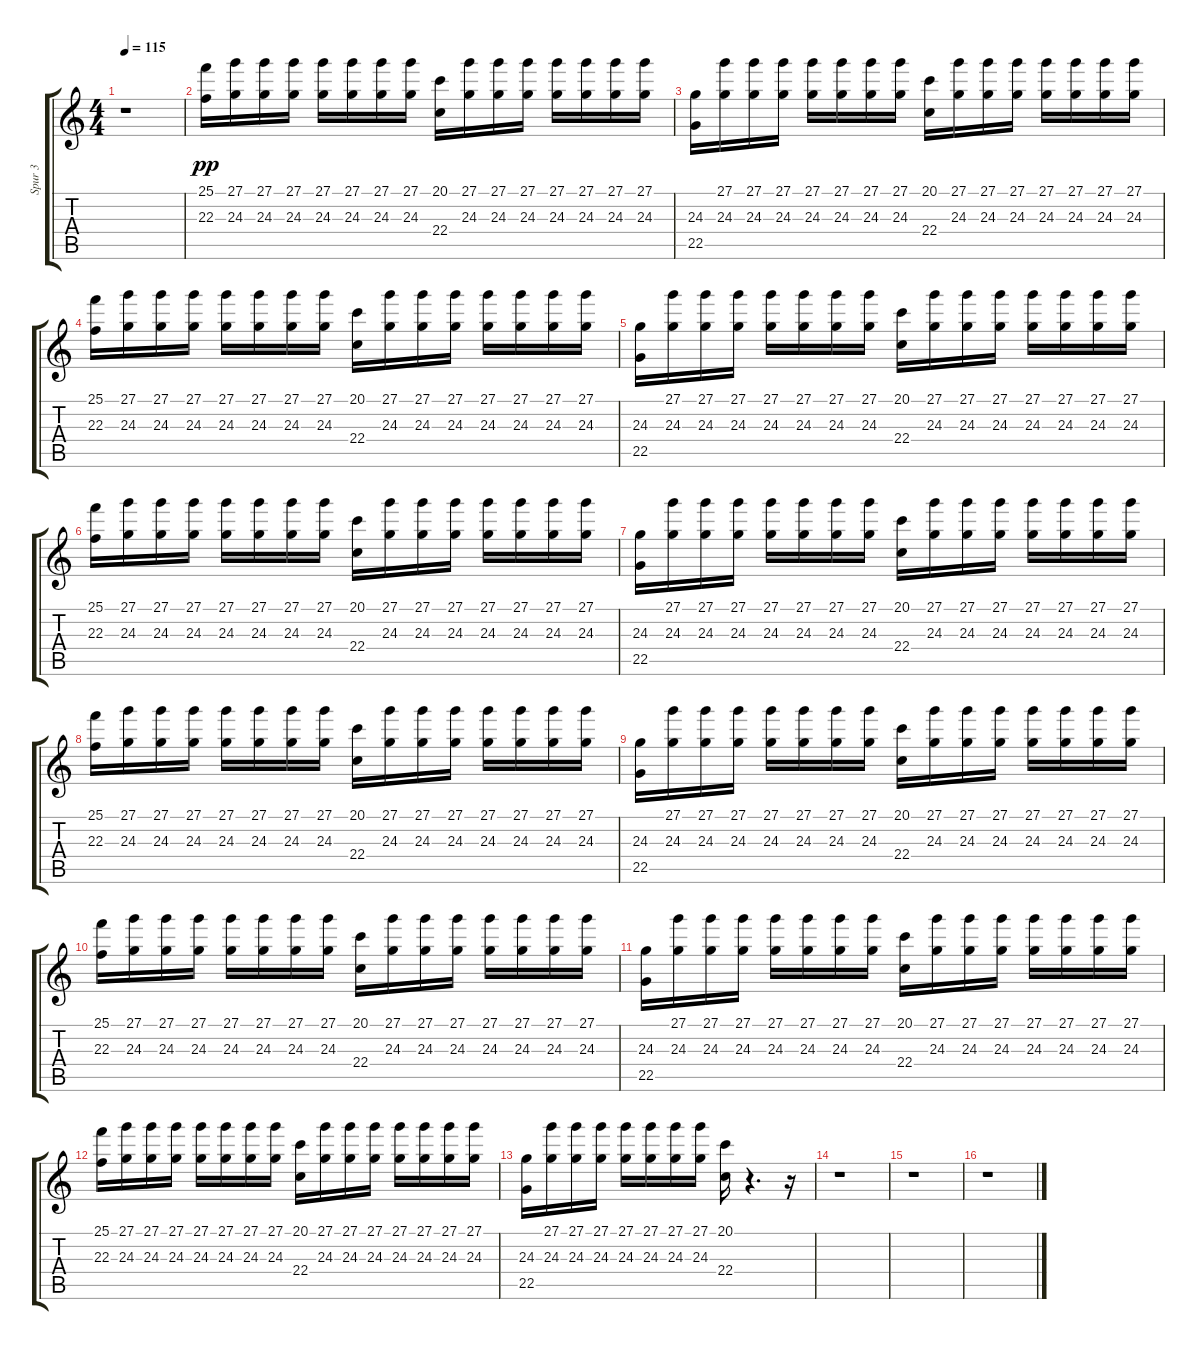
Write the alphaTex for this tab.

\track ("Spur 3" "Spur 3") {instrument acousticgrandpiano}
\staff {score tabs}
\tuning (E4 B3 G3 D3 A2 E2) {hide}
\ts (4 4)
\tempo 115
\clef g2
\ks c
r.1{dy p} |
(25.1 22.3).16{dy pp} (27.1 24.3).16 (27.1 24.3).16 (27.1 24.3).16 (27.1 24.3).16 (27.1 24.3).16 (27.1 24.3).16 (27.1 24.3).16 (20.1 22.4).16 (27.1 24.3).16 (27.1 24.3).16 (27.1 24.3).16 (27.1 24.3).16 (27.1 24.3).16 (27.1 24.3).16 (27.1 24.3).16 |
(24.3 22.5).16 (27.1 24.3).16 (27.1 24.3).16 (27.1 24.3).16 (27.1 24.3).16 (27.1 24.3).16 (27.1 24.3).16 (27.1 24.3).16 (20.1 22.4).16 (27.1 24.3).16 (27.1 24.3).16 (27.1 24.3).16 (27.1 24.3).16 (27.1 24.3).16 (27.1 24.3).16 (27.1 24.3).16 |
(25.1 22.3).16 (27.1 24.3).16 (27.1 24.3).16 (27.1 24.3).16 (27.1 24.3).16 (27.1 24.3).16 (27.1 24.3).16 (27.1 24.3).16 (20.1 22.4).16 (27.1 24.3).16 (27.1 24.3).16 (27.1 24.3).16 (27.1 24.3).16 (27.1 24.3).16 (27.1 24.3).16 (27.1 24.3).16 |
(24.3 22.5).16 (27.1 24.3).16 (27.1 24.3).16 (27.1 24.3).16 (27.1 24.3).16 (27.1 24.3).16 (27.1 24.3).16 (27.1 24.3).16 (20.1 22.4).16 (27.1 24.3).16 (27.1 24.3).16 (27.1 24.3).16 (27.1 24.3).16 (27.1 24.3).16 (27.1 24.3).16 (27.1 24.3).16 |
(25.1 22.3).16 (27.1 24.3).16 (27.1 24.3).16 (27.1 24.3).16 (27.1 24.3).16 (27.1 24.3).16 (27.1 24.3).16 (27.1 24.3).16 (20.1 22.4).16 (27.1 24.3).16 (27.1 24.3).16 (27.1 24.3).16 (27.1 24.3).16 (27.1 24.3).16 (27.1 24.3).16 (27.1 24.3).16 |
(24.3 22.5).16 (27.1 24.3).16 (27.1 24.3).16 (27.1 24.3).16 (27.1 24.3).16 (27.1 24.3).16 (27.1 24.3).16 (27.1 24.3).16 (20.1 22.4).16 (27.1 24.3).16 (27.1 24.3).16 (27.1 24.3).16 (27.1 24.3).16 (27.1 24.3).16 (27.1 24.3).16 (27.1 24.3).16 |
(25.1 22.3).16 (27.1 24.3).16 (27.1 24.3).16 (27.1 24.3).16 (27.1 24.3).16 (27.1 24.3).16 (27.1 24.3).16 (27.1 24.3).16 (20.1 22.4).16 (27.1 24.3).16 (27.1 24.3).16 (27.1 24.3).16 (27.1 24.3).16 (27.1 24.3).16 (27.1 24.3).16 (27.1 24.3).16 |
(24.3 22.5).16 (27.1 24.3).16 (27.1 24.3).16 (27.1 24.3).16 (27.1 24.3).16 (27.1 24.3).16 (27.1 24.3).16 (27.1 24.3).16 (20.1 22.4).16 (27.1 24.3).16 (27.1 24.3).16 (27.1 24.3).16 (27.1 24.3).16 (27.1 24.3).16 (27.1 24.3).16 (27.1 24.3).16 |
(25.1 22.3).16 (27.1 24.3).16 (27.1 24.3).16 (27.1 24.3).16 (27.1 24.3).16 (27.1 24.3).16 (27.1 24.3).16 (27.1 24.3).16 (20.1 22.4).16 (27.1 24.3).16 (27.1 24.3).16 (27.1 24.3).16 (27.1 24.3).16 (27.1 24.3).16 (27.1 24.3).16 (27.1 24.3).16 |
(24.3 22.5).16 (27.1 24.3).16 (27.1 24.3).16 (27.1 24.3).16 (27.1 24.3).16 (27.1 24.3).16 (27.1 24.3).16 (27.1 24.3).16 (20.1 22.4).16 (27.1 24.3).16 (27.1 24.3).16 (27.1 24.3).16 (27.1 24.3).16 (27.1 24.3).16 (27.1 24.3).16 (27.1 24.3).16 |
(25.1 22.3).16 (27.1 24.3).16 (27.1 24.3).16 (27.1 24.3).16 (27.1 24.3).16 (27.1 24.3).16 (27.1 24.3).16 (27.1 24.3).16 (20.1 22.4).16 (27.1 24.3).16 (27.1 24.3).16 (27.1 24.3).16 (27.1 24.3).16 (27.1 24.3).16 (27.1 24.3).16 (27.1 24.3).16 |
(24.3 22.5).16 (27.1 24.3).16 (27.1 24.3).16 (27.1 24.3).16 (27.1 24.3).16 (27.1 24.3).16 (27.1 24.3).16 (27.1 24.3).16 (20.1 22.4).16 r.4{d} r.16 |
r.1 |
r.1 |
r.1
